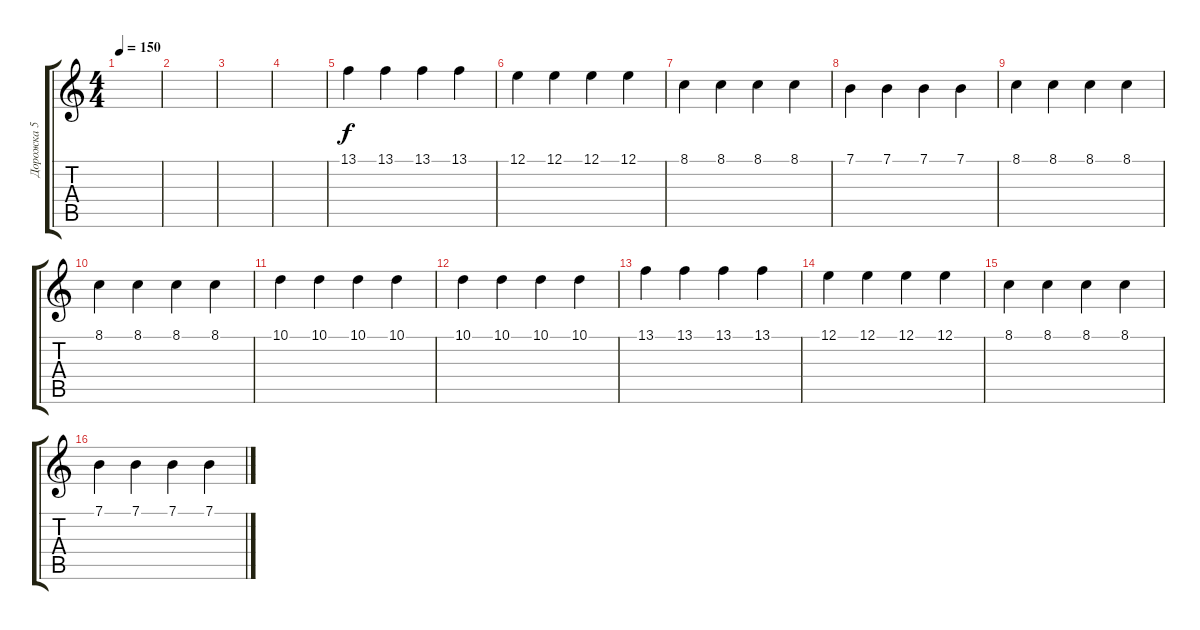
\track ("Дорожка 5" "Дорожка 5") {instrument acousticgrandpiano}
\staff {score tabs}
\tuning (E4 B3 G3 D3 A2 E2) {hide}
\ts (4 4)
\tempo 150
\clef g2
\ks c
|
|
|
|
13.1.4 13.1.4 13.1.4 13.1.4 |
12.1.4 12.1.4 12.1.4 12.1.4 |
8.1.4 8.1.4 8.1.4 8.1.4 |
7.1.4 7.1.4 7.1.4 7.1.4 |
8.1.4 8.1.4 8.1.4 8.1.4 |
8.1.4 8.1.4 8.1.4 8.1.4 |
10.1.4 10.1.4 10.1.4 10.1.4 |
10.1.4 10.1.4 10.1.4 10.1.4 |
13.1.4 13.1.4 13.1.4 13.1.4 |
12.1.4 12.1.4 12.1.4 12.1.4 |
8.1.4 8.1.4 8.1.4 8.1.4 |
7.1.4 7.1.4 7.1.4 7.1.4
